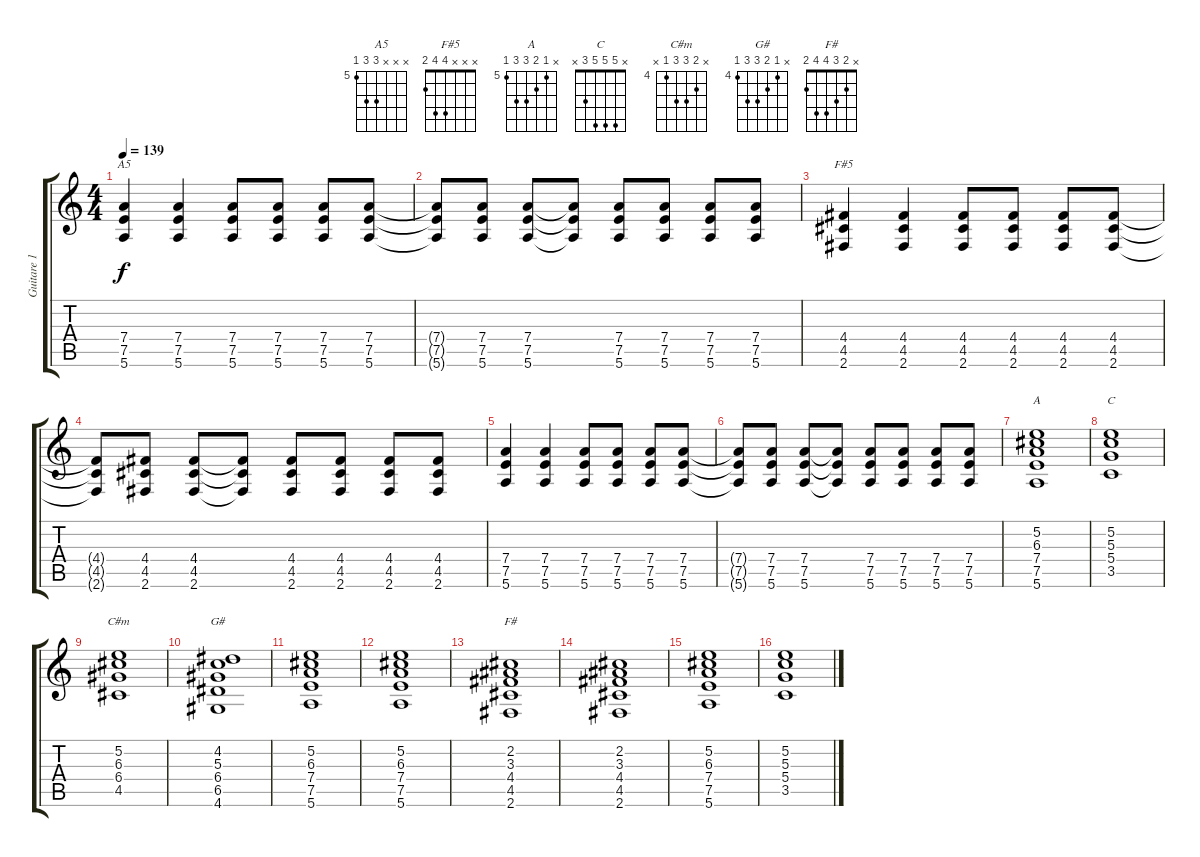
\track ("Guitare 1" "Guitare 1") {instrument overdrivenguitar}
\staff {score tabs}
\tuning (E4 B3 G3 D3 A2 E2) {hide}
\chord ("A5" x x x 7 7 5) {firstfret 5}
\chord ("F#5" x x x 4 4 2)
\chord ("A" x 5 6 7 7 5) {firstfret 5}
\chord ("C" x 5 5 5 3 x)
\chord ("C#m" x 5 6 6 4 x) {firstfret 4}
\chord ("G#" x 4 5 6 6 4) {firstfret 4}
\chord ("F#" x 2 3 4 4 2)
\ts (4 4)
\tempo 139
\clef g2
\ks c
(7.4 7.5 5.6).4{ch "A5" dy f} (7.4 7.5 5.6).4 (7.4 7.5 5.6).8 (7.4 7.5 5.6).8 (7.4 7.5 5.6).8 (7.4 7.5 5.6).8 |
(7.4{t} 7.5{t} 5.6{t}).8 (7.4 7.5 5.6).8 (7.4 7.5 5.6).8 (7.4{t} 7.5{t} 5.6{t}).8 (7.4 7.5 5.6).8 (7.4 7.5 5.6).8 (7.4 7.5 5.6).8 (7.4 7.5 5.6).8 |
(4.4 4.5 2.6).4{ch "F#5"} (4.4 4.5 2.6).4 (4.4 4.5 2.6).8 (4.4 4.5 2.6).8 (4.4 4.5 2.6).8 (4.4 4.5 2.6).8 |
(4.4{t} 4.5{t} 2.6{t}).8 (4.4 4.5 2.6).8 (4.4 4.5 2.6).8 (4.4{t} 4.5{t} 2.6{t}).8 (4.4 4.5 2.6).8 (4.4 4.5 2.6).8 (4.4 4.5 2.6).8 (4.4 4.5 2.6).8 |
(7.4 7.5 5.6).4 (7.4 7.5 5.6).4 (7.4 7.5 5.6).8 (7.4 7.5 5.6).8 (7.4 7.5 5.6).8 (7.4 7.5 5.6).8 |
(7.4{t} 7.5{t} 5.6{t}).8 (7.4 7.5 5.6).8 (7.4 7.5 5.6).8 (7.4{t} 7.5{t} 5.6{t}).8 (7.4 7.5 5.6).8 (7.4 7.5 5.6).8 (7.4 7.5 5.6).8 (7.4 7.5 5.6).8 |
(5.2 6.3 7.4 7.5 5.6).1{ch "A"} |
(5.2 5.3 5.4 3.5).1{ch "C"} |
(5.2 6.3 6.4 4.5).1{ch "C#m"} |
(4.2 5.3 6.4 6.5 4.6).1{ch "G#"} |
(5.2 6.3 7.4 7.5 5.6).1 |
(5.2 6.3 7.4 7.5 5.6).1 |
(2.2 3.3 4.4 4.5 2.6).1{ch "F#"} |
(2.2 3.3 4.4 4.5 2.6).1 |
(5.2 6.3 7.4 7.5 5.6).1 |
(5.2 5.3 5.4 3.5).1
